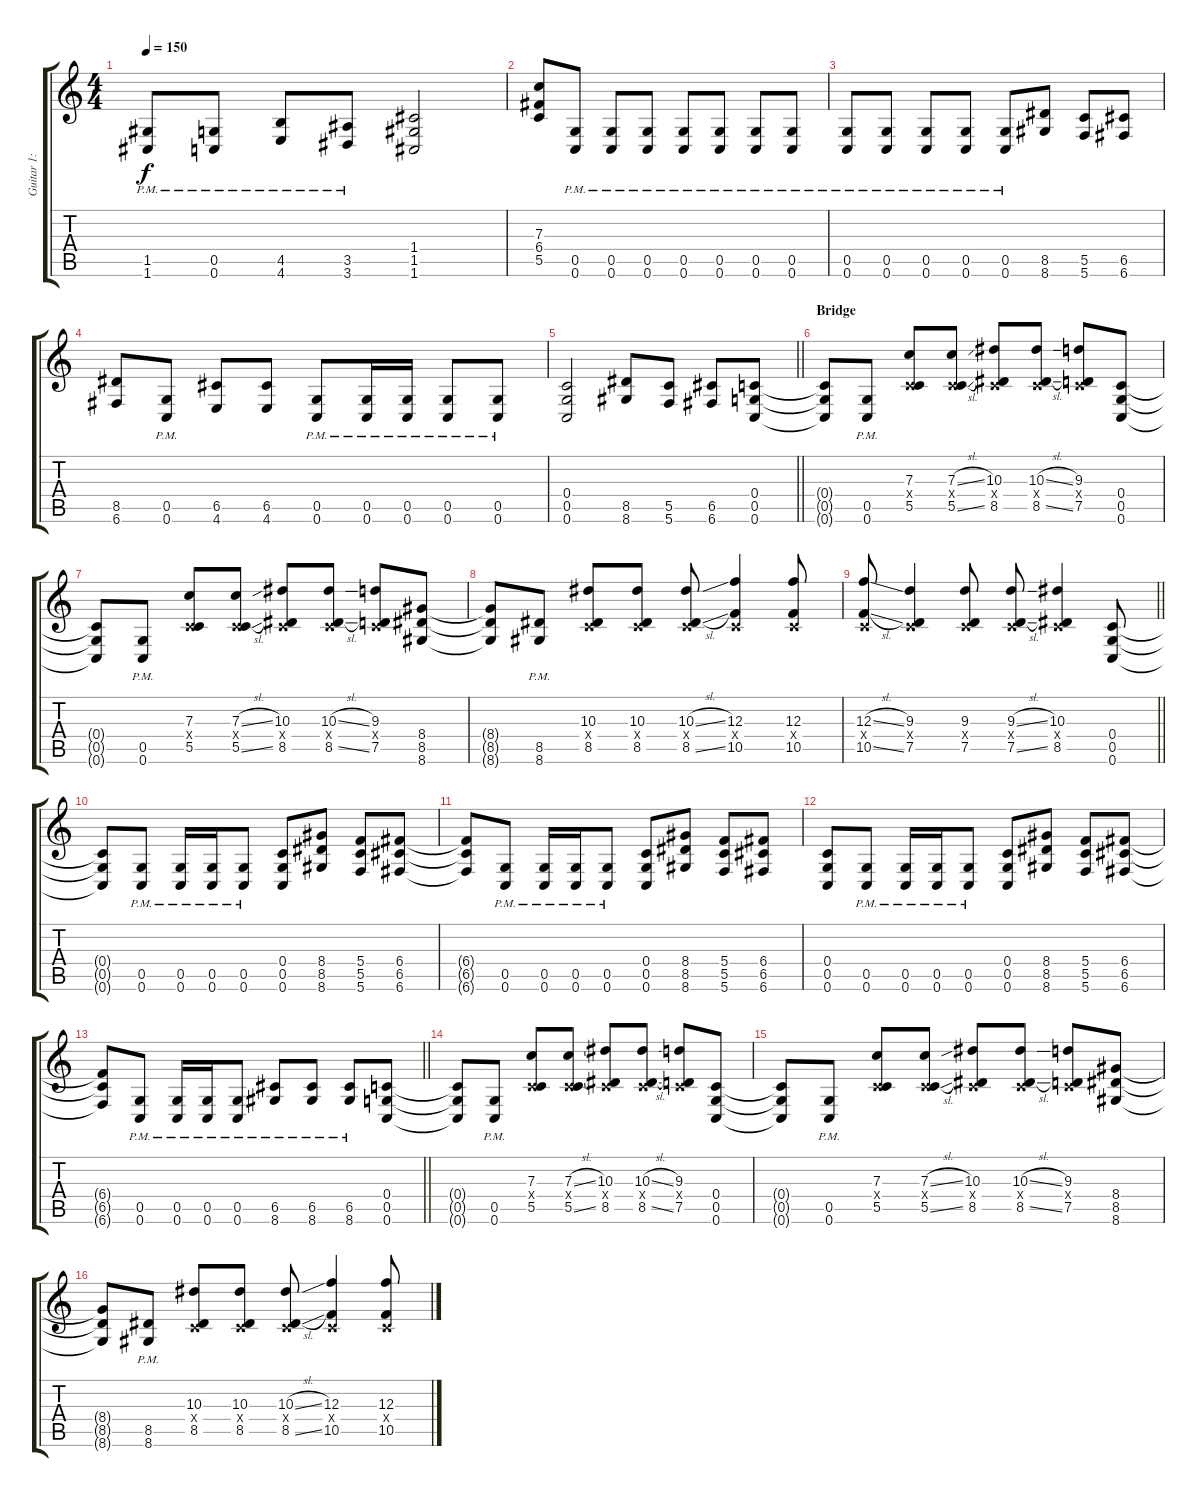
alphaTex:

\track ("Guitar 1: Simon" "Guitar 1: ") {instrument overdrivenguitar}
\staff {score tabs}
\tuning (D4 A3 F3 C3 G2 C2) {hide}
\ts (4 4)
\tempo 150
\clef g2
\ks c
(1.5{pm} 1.6).8{dy f} (0.5{pm} 0.6).8 (4.5{pm} 4.6).8 (3.5{pm} 3.6).8 (1.4 1.5 1.6).2 |
(7.3 6.4 5.5).8 (0.5{pm} 0.6{pm}).8 (0.5{pm} 0.6{pm}).8 (0.5{pm} 0.6{pm}).8 (0.5{pm} 0.6{pm}).8 (0.5{pm} 0.6{pm}).8 (0.5{pm} 0.6{pm}).8 (0.5{pm} 0.6{pm}).8 |
(0.5{pm} 0.6{pm}).8 (0.5{pm} 0.6{pm}).8 (0.5{pm} 0.6{pm}).8 (0.5{pm} 0.6{pm}).8 (0.5{pm} 0.6{pm}).8 (8.5 8.6).8 (5.5 5.6).8 (6.5 6.6).8 |
(8.5 6.6).8 (0.5{pm} 0.6{pm}).8 (6.5 4.6).8 (6.5 4.6).8 (0.5{pm} 0.6{pm}).8 (0.5{pm} 0.6{pm}).16 (0.5{pm} 0.6{pm}).16 (0.5{pm} 0.6{pm}).8 (0.5{pm} 0.6{pm}).8 |
\barLineRight lightlight
(0.4 0.5 0.6).2 (8.5 8.6).8 (5.5 5.6).8 (6.5 6.6).8 (0.4 0.5 0.6).8 |
\section ("" "Bridge")
(0.4{t} 0.5{t} 0.6{t}).8 (0.5{pm} 0.6{pm}).8 (7.3 0.4{x} 5.5).8 (7.3{sl} 0.4{x} 5.5{sl}).8 (10.3 0.4{x} 8.5).8 (10.3{sl} 0.4{x} 8.5{sl}).8 (9.3 0.4{x} 7.5).8 (0.4 0.5 0.6).8 |
(0.4{t} 0.5{t} 0.6{t}).8 (0.5{pm} 0.6{pm}).8 (7.3 0.4{x} 5.5).8 (7.3{sl} 0.4{x} 5.5{sl}).8 (10.3 0.4{x} 8.5).8 (10.3{sl} 0.4{x} 8.5{sl}).8 (9.3 0.4{x} 7.5).8 (8.4 8.5 8.6).8 |
(8.4{t} 8.5{t} 8.6{t}).8 (8.5{pm} 8.6{pm}).8 (10.3 0.4{x} 8.5).8 (10.3 0.4{x} 8.5).8 (10.3{sl} 0.4{x} 8.5{sl}).8 (12.3 0.4{x} 10.5).4 (12.3 0.4{x} 10.5).8 |
\barLineRight lightlight
(12.3{sl} 0.4{x} 10.5{sl}).8 (9.3 0.4{x} 7.5).4 (9.3 0.4{x} 7.5).8 (9.3{sl} 0.4{x} 7.5{sl}).8 (10.3 0.4{x} 8.5).4 (0.4 0.5 0.6).8 |
\section ("" "")
(0.4{t} 0.5{t} 0.6{t}).8 (0.5{pm} 0.6{pm}).8 (0.5{pm} 0.6{pm}).16 (0.5{pm} 0.6{pm}).16 (0.5{pm} 0.6{pm}).8 (0.4 0.5 0.6).8 (8.4 8.5 8.6).8 (5.4 5.5 5.6).8 (6.4 6.5 6.6).8 |
(6.4{t} 6.5{t} 6.6{t}).8 (0.5{pm} 0.6{pm}).8 (0.5{pm} 0.6{pm}).16 (0.5{pm} 0.6{pm}).16 (0.5{pm} 0.6{pm}).8 (0.4 0.5 0.6).8 (8.4 8.5 8.6).8 (5.4 5.5 5.6).8 (6.4 6.5 6.6).8 |
(0.4 0.5 0.6).8 (0.5{pm} 0.6{pm}).8 (0.5{pm} 0.6{pm}).16 (0.5{pm} 0.6{pm}).16 (0.5{pm} 0.6{pm}).8 (0.4 0.5 0.6).8 (8.4 8.5 8.6).8 (5.4 5.5 5.6).8 (6.4 6.5 6.6).8 |
\barLineRight lightlight
(6.4{t} 6.5{t} 6.6{t}).8 (0.5{pm} 0.6{pm}).8 (0.5{pm} 0.6{pm}).16 (0.5{pm} 0.6{pm}).16 (0.5{pm} 0.6{pm}).8 (6.5{pm} 8.6{pm}).8 (6.5{pm} 8.6{pm}).8 (6.5{pm} 8.6{pm}).8 (0.4 0.5 0.6).8 |
\section ("" "")
(0.4{t} 0.5{t} 0.6{t}).8 (0.5{pm} 0.6{pm}).8 (7.3 0.4{x} 5.5).8 (7.3{sl} 0.4{x} 5.5{sl}).8 (10.3 0.4{x} 8.5).8 (10.3{sl} 0.4{x} 8.5{sl}).8 (9.3 0.4{x} 7.5).8 (0.4 0.5 0.6).8 |
(0.4{t} 0.5{t} 0.6{t}).8 (0.5{pm} 0.6{pm}).8 (7.3 0.4{x} 5.5).8 (7.3{sl} 0.4{x} 5.5{sl}).8 (10.3 0.4{x} 8.5).8 (10.3{sl} 0.4{x} 8.5{sl}).8 (9.3 0.4{x} 7.5).8 (8.4 8.5 8.6).8 |
(8.4{t} 8.5{t} 8.6{t}).8 (8.5{pm} 8.6{pm}).8 (10.3 0.4{x} 8.5).8 (10.3 0.4{x} 8.5).8 (10.3{sl} 0.4{x} 8.5{sl}).8 (12.3 0.4{x} 10.5).4 (12.3 0.4{x} 10.5).8
